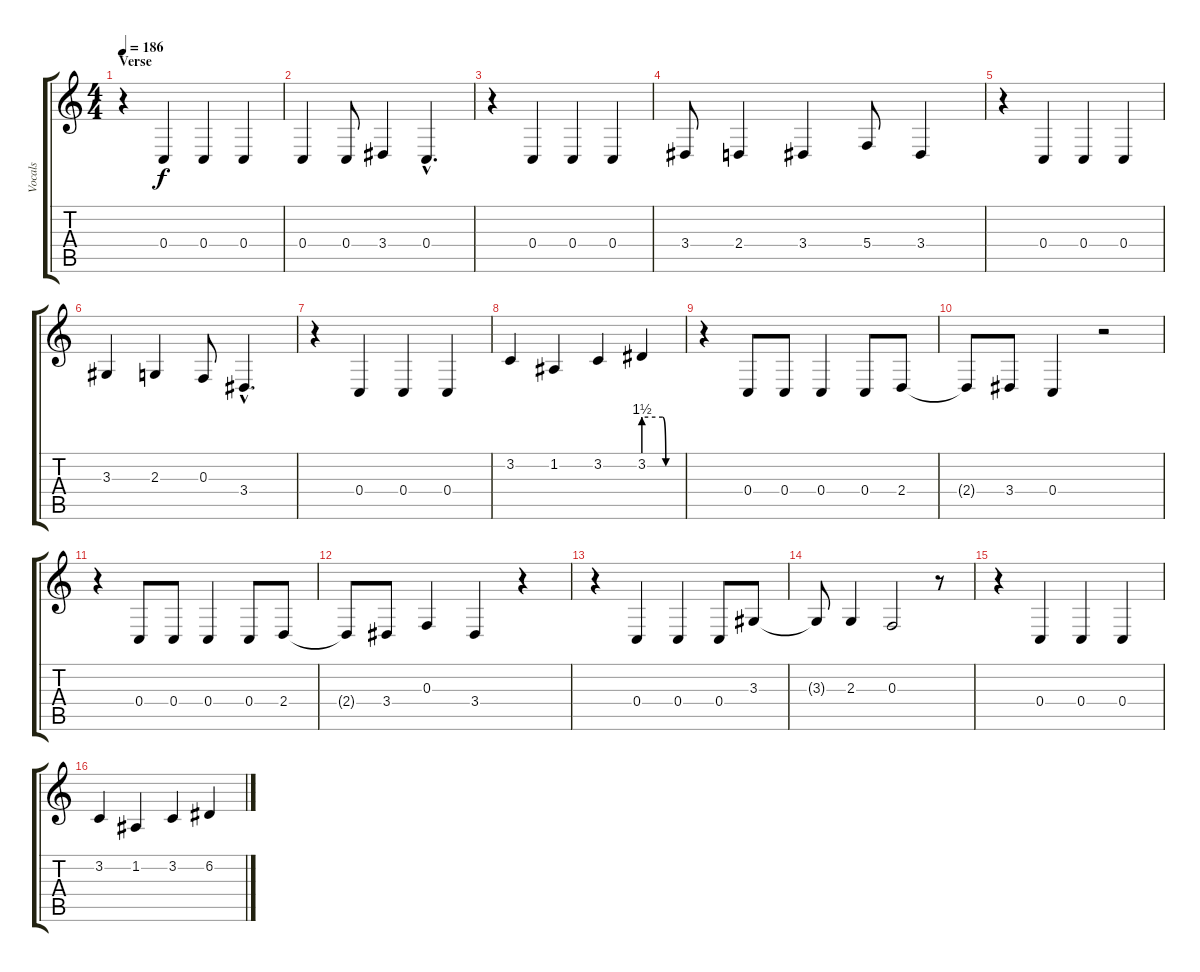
\track ("Vocals" "Vocals") {instrument tenorsax}
\staff {score tabs}
\tuning (D4 A3 F3 C3 G2 D2) {hide}
\ts (4 4)
\section ("" "Verse")
\tempo 186
\clef g2
\ks c
r.4{dy f instrument bassoon} 0.4.4 0.4.4 0.4.4 |
0.4.4 0.4.8 3.4.4 0.4{hac}.4{d} |
r.4 0.4.4 0.4.4 0.4.4 |
3.4.8 2.4.4 3.4.4 5.4.8 3.4.4 |
r.4 0.4.4 0.4.4 0.4.4 |
3.3.4 2.3.4 0.3.8 3.4{hac}.4{d} |
r.4 0.4.4 0.4.4 0.4.4 |
3.2.4 1.2.4 3.2.4 3.2{be (custom 0 6 30 6 35 0 60 0)}.4 |
r.4 0.4.8 0.4.8 0.4.4 0.4.8 2.4.8 |
2.4{t}.8 3.4.8 0.4.4 r.2 |
r.4 0.4.8 0.4.8 0.4.4 0.4.8 2.4.8 |
2.4{t}.8 3.4.8 0.3.4 3.4.4 r.4 |
r.4 0.4.4 0.4.4 0.4.8 3.3.8 |
3.3{t}.8 2.3.4 0.3.2 r.8 |
r.4 0.4.4 0.4.4 0.4.4 |
3.2.4 1.2.4 3.2.4 6.2.4
